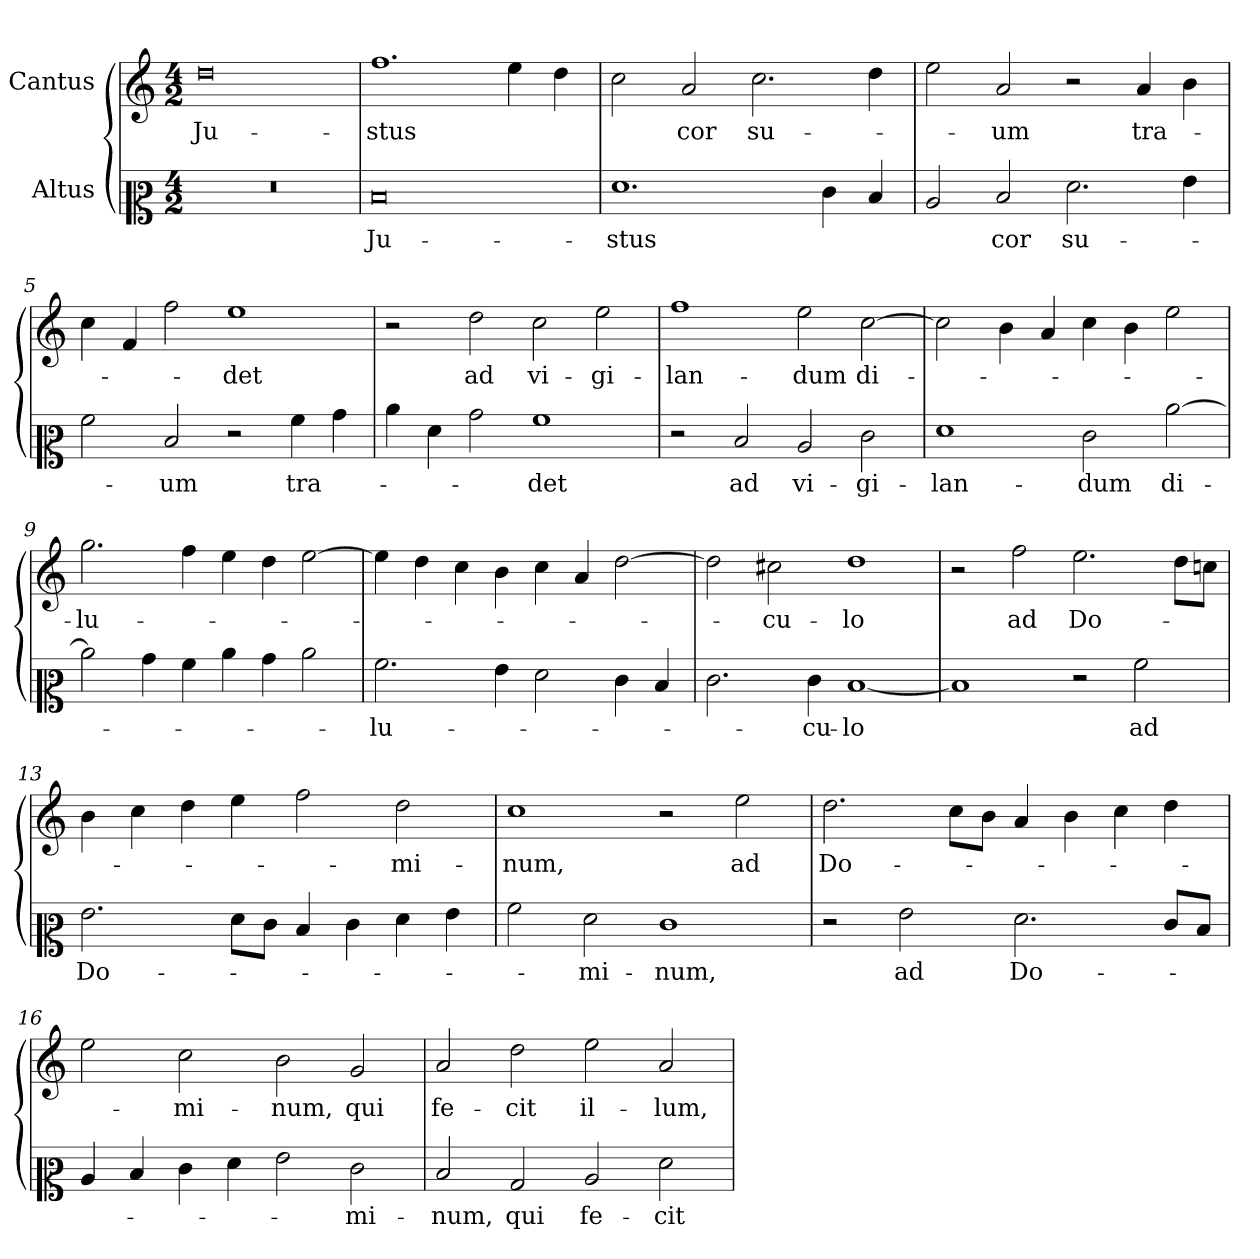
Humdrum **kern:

**kern	**text	**kern	**text
*part2	*part2	*part1	*part1
*staff2	*staff2	*staff1	*staff1
*I"Altus	*	*I"Cantus	*
*clefC2	*	*clefG2	*
*k[]	*	*k[]	*
*C:	*	*C:	*
*M4/2	*	*M4/2	*
=1	=1	=1	=1
0r	.	0dd	Ju-
=2	=2	=2	=2
0d	Ju-	1.ff	-stus
.	.	4ee	.
.	.	4dd	.
=3	=3	=3	=3
1.f	-stus	2cc	.
.	.	2a	cor
.	.	2.cc	su-
4e	.	.	.
4d	.	4dd	.
=4	=4	=4	=4
2c	.	2ee	.
2d	cor	2a	-um
2.f	su-	2r	.
.	.	4a	tra-
4g	.	4b	.
=5	=5	=5	=5
2a	.	4cc	.
.	.	4f	.
2d	-um	2ff	.
2r	.	1ee	-det
4a	tra-	.	.
4b	.	.	.
=6	=6	=6	=6
4cc	.	2r	.
4f	.	.	.
2b	.	2dd	ad
1a	-det	2cc	vi-
.	.	2ee	-gi-
=7	=7	=7	=7
2r	.	1ff	-lan-
2d	ad	.	.
2c	vi-	2ee	-dum
2e	-gi-	[2cc	di-
=8	=8	=8	=8
1f	-lan-	2cc]	.
.	.	4b	.
.	.	4a	.
2e	-dum	4cc	.
.	.	4b	.
[2cc	di-	2ee	.
=9	=9	=9	=9
2cc]	.	2.gg	-lu-
4b	.	.	.
4a	.	4ff	.
4cc	.	4ee	.
4b	.	4dd	.
2cc	.	[2ee	.
=10	=10	=10	=10
2.a	-lu-	4ee]	.
.	.	4dd	.
.	.	4cc	.
4g	.	4b	.
2f	.	4cc	.
.	.	4a	.
4e	.	[2dd	.
4d	.	.	.
=11	=11	=11	=11
2.e	.	2dd]	.
.	.	2cc#X	-cu-
4e	-cu-	.	.
[1d	-lo	1dd	-lo
=12	=12	=12	=12
1d]	.	2r	.
.	.	2ff	ad
2r	.	2.ee	Do-
2a	ad	.	.
.	.	8ddL	.
.	.	8ccnJ	.
=13	=13	=13	=13
2.g	Do-	4b	.
.	.	4cc	.
.	.	4dd	.
8fL	.	4ee	.
8eJ	.	.	.
4d	.	2ff	.
4e	.	.	.
4f	.	2dd	-mi-
4g	.	.	.
=14	=14	=14	=14
2a	.	1cc	-num,
2f	-mi-	.	.
1e	-num,	2r	.
.	.	2ee	ad
=15	=15	=15	=15
2r	.	2.dd	Do-
2g	ad	.	.
.	.	8ccL	.
.	.	8bJ	.
2.f	Do-	4a	.
.	.	4b	.
.	.	4cc	.
8eL	.	4dd	.
8dJ	.	.	.
=16	=16	=16	=16
4c	.	2ee	.
4d	.	.	.
4e	.	2cc	-mi-
4f	.	.	.
2g	.	2b	-num,
2e	-mi-	2g	qui
=17	=17	=17	=17
2d	-num,	2a	fe-
2B	qui	2dd	-cit
2c	fe-	2ee	il-
2f	-cit	2a	-lum,
=	=	=	=
*-	*-	*-	*-
